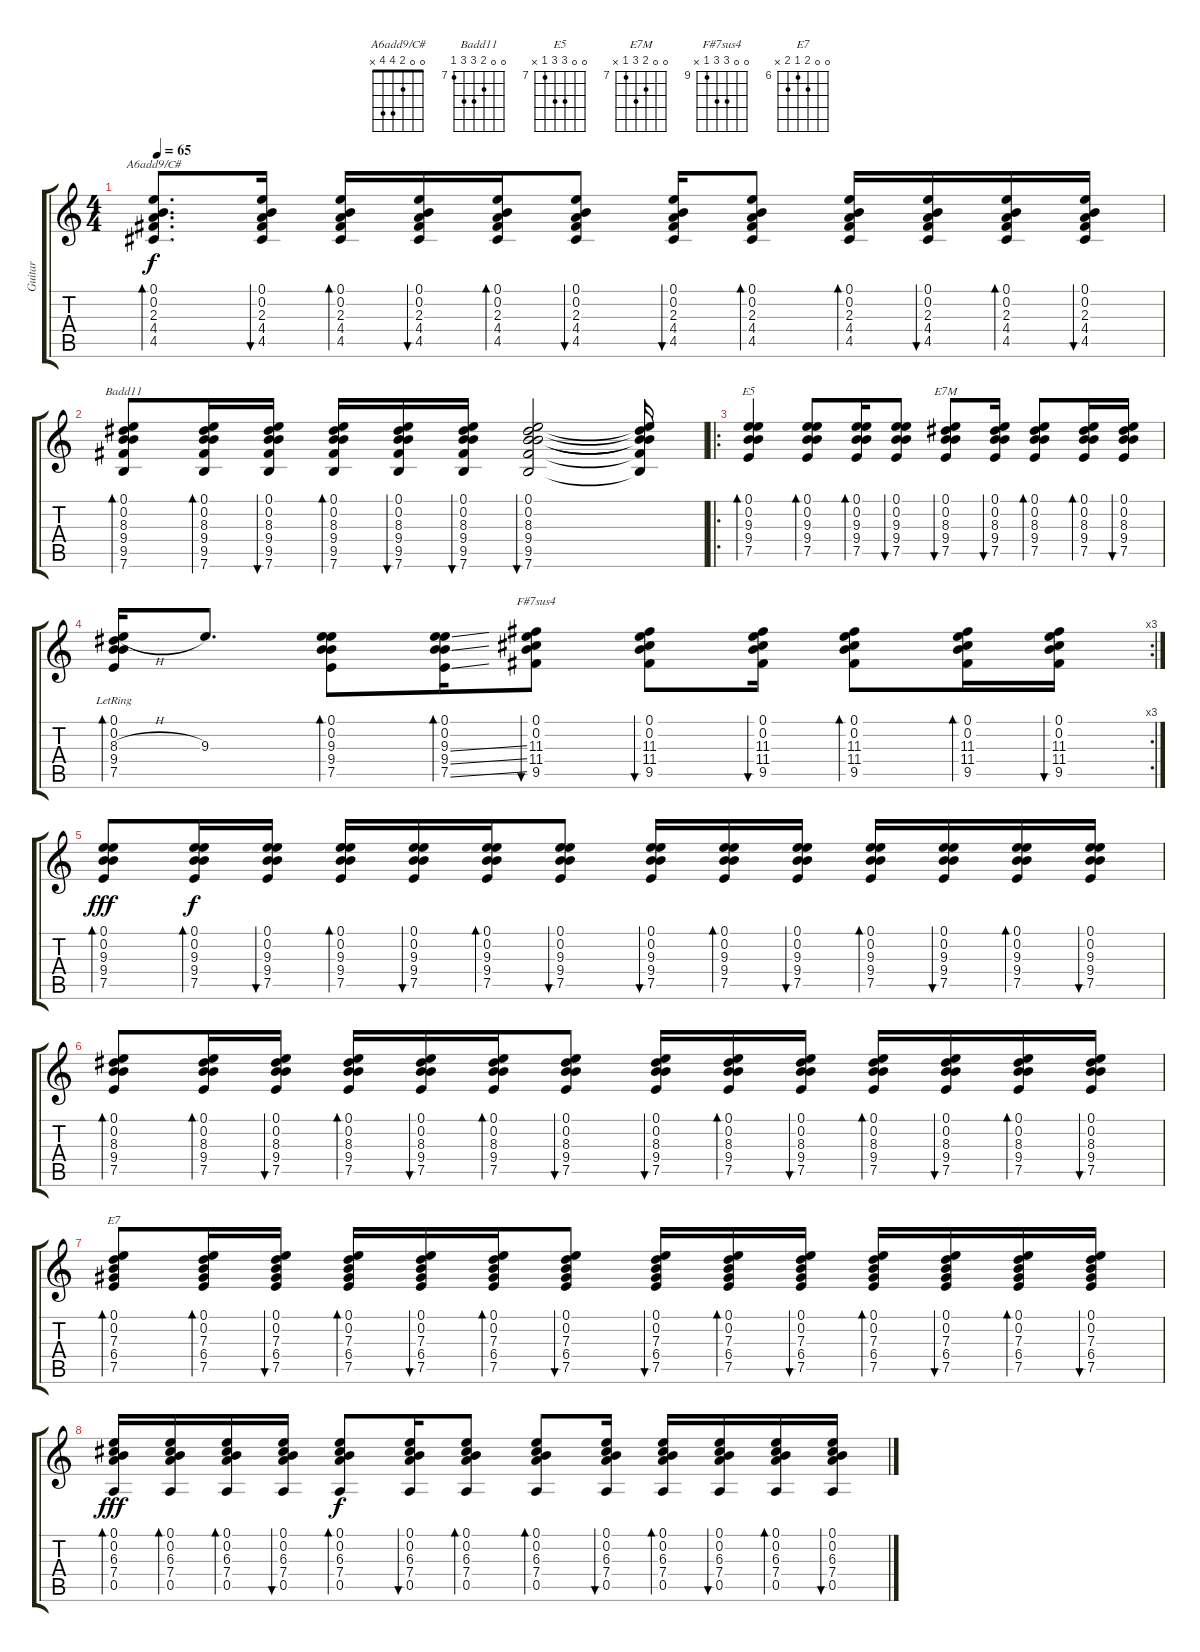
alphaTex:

\track ("Guitar" "Guitar") {instrument acousticguitarsteel}
\staff {score tabs}
\tuning (E4 B3 G3 D3 A2 E2) {hide}
\chord ("A6add9/C#" 0 0 2 4 4 x)
\chord ("Badd11" 0 0 8 9 9 7) {firstfret 7}
\chord ("E5" 0 0 9 9 7 x) {firstfret 7}
\chord ("E7M" 0 0 8 9 7 x) {firstfret 7}
\chord ("F#7sus4" 0 0 11 11 9 x) {firstfret 9}
\chord ("E7" 0 0 7 6 7 x) {firstfret 6}
\ts (4 4)
\tempo 65
\clef g2
\ks c
(0.1 0.2 2.3 4.4 4.5).8{d bd 30 ch "A6add9/C#" dy f} (0.1 0.2 2.3 4.4 4.5).16{bu 30} (0.1 0.2 2.3 4.4 4.5).16{bd 30} (0.1 0.2 2.3 4.4 4.5).16{bu 30} (0.1 0.2 2.3 4.4 4.5).16{bd 30} (0.1 0.2 2.3 4.4 4.5).8{bu 30} (0.1 0.2 2.3 4.4 4.5).16{bu 30} (0.1 0.2 2.3 4.4 4.5).8{bd 30} (0.1 0.2 2.3 4.4 4.5).16{bd 30} (0.1 0.2 2.3 4.4 4.5).16{bu 30} (0.1 0.2 2.3 4.4 4.5).16{bd 30} (0.1 0.2 2.3 4.4 4.5).16{bu 30} |
(0.1 0.2 8.3 9.4 9.5 7.6).8{bd 30 ch "Badd11"} (0.1 0.2 8.3 9.4 9.5 7.6).16{bd 30} (0.1 0.2 8.3 9.4 9.5 7.6).16{bu 30} (0.1 0.2 8.3 9.4 9.5 7.6).16{bd 30} (0.1 0.2 8.3 9.4 9.5 7.6).16{bu 30} (0.1 0.2 8.3 9.4 9.5 7.6).16{bu 30} (0.1 0.2 8.3 9.4 9.5 7.6).2{bu 30} (0.1{t} 0.2{t} 8.3{t} 9.4{t} 9.5{t} 7.6{t}).16 |
\ro
(0.1 0.2 9.3 9.4 7.5).4{bd 30 ch "E5"} (0.1 0.2 9.3 9.4 7.5).8{bd 30} (0.1 0.2 9.3 9.4 7.5).16{bd 30} (0.1 0.2 9.3 9.4 7.5).8{bu 30} (0.1 0.2 8.3 9.4 7.5).8{bu 30 ch "E7M"} (0.1 0.2 8.3 9.4 7.5).16{bu 30} (0.1 0.2 8.3 9.4 7.5).8{bd 30} (0.1 0.2 8.3 9.4 7.5).16{bd 30} (0.1 0.2 8.3 9.4 7.5).16{bu 30} |
\rc 3
(0.1{lr} 0.2{lr} 8.3{h} 9.4{lr} 7.5{lr}).16{bd 30} 9.3.8{d} (0.1 0.2 9.3 9.4 7.5).8{bd 30} (0.1 0.2 9.3{ss} 9.4{ss} 7.5{ss}).16{bd 30} (0.1 0.2 11.3 11.4 9.5).8{bu 30 ch "F#7sus4"} (0.1 0.2 11.3 11.4 9.5).8{bu 30} (0.1 0.2 11.3 11.4 9.5).16{bu 30} (0.1 0.2 11.3 11.4 9.5).8{bd 30} (0.1 0.2 11.3 11.4 9.5).16{bd 30} (0.1 0.2 11.3 11.4 9.5).16{bu 30} |
(0.1 0.2 9.3 9.4 7.5).8{bd 120 dy fff} (0.1 0.2 9.3 9.4 7.5).16{bd 30 dy f} (0.1 0.2 9.3 9.4 7.5).16{bu 30} (0.1 0.2 9.3 9.4 7.5).16{bd 30} (0.1 0.2 9.3 9.4 7.5).16{bu 30} (0.1 0.2 9.3 9.4 7.5).16{bd 30} (0.1 0.2 9.3 9.4 7.5).8{bu 30} (0.1 0.2 9.3 9.4 7.5).16{bu 30} (0.1 0.2 9.3 9.4 7.5).16{bd 30} (0.1 0.2 9.3 9.4 7.5).16{bu 30} (0.1 0.2 9.3 9.4 7.5).16{bd 30} (0.1 0.2 9.3 9.4 7.5).16{bu 30} (0.1 0.2 9.3 9.4 7.5).16{bd 30} (0.1 0.2 9.3 9.4 7.5).16{bu 30} |
(0.1 0.2 8.3 9.4 7.5).8{bd 30} (0.1 0.2 8.3 9.4 7.5).16{bd 30} (0.1 0.2 8.3 9.4 7.5).16{bu 30} (0.1 0.2 8.3 9.4 7.5).16{bd 30} (0.1 0.2 8.3 9.4 7.5).16{bu 30} (0.1 0.2 8.3 9.4 7.5).16{bd 30} (0.1 0.2 8.3 9.4 7.5).8{bu 30} (0.1 0.2 8.3 9.4 7.5).16{bu 30} (0.1 0.2 8.3 9.4 7.5).16{bd 30} (0.1 0.2 8.3 9.4 7.5).16{bu 30} (0.1 0.2 8.3 9.4 7.5).16{bd 30} (0.1 0.2 8.3 9.4 7.5).16{bu 30} (0.1 0.2 8.3 9.4 7.5).16{bd 30} (0.1 0.2 8.3 9.4 7.5).16{bu 30} |
(0.1 0.2 7.3 6.4 7.5).8{bd 30 ch "E7"} (0.1 0.2 7.3 6.4 7.5).16{bd 30} (0.1 0.2 7.3 6.4 7.5).16{bu 30} (0.1 0.2 7.3 6.4 7.5).16{bd 30} (0.1 0.2 7.3 6.4 7.5).16{bu 30} (0.1 0.2 7.3 6.4 7.5).16{bd 30} (0.1 0.2 7.3 6.4 7.5).8{bu 30} (0.1 0.2 7.3 6.4 7.5).16{bu 30} (0.1 0.2 7.3 6.4 7.5).16{bd 30} (0.1 0.2 7.3 6.4 7.5).16{bu 30} (0.1 0.2 7.3 6.4 7.5).16{bd 30} (0.1 0.2 7.3 6.4 7.5).16{bu 30} (0.1 0.2 7.3 6.4 7.5).16{bd 30} (0.1 0.2 7.3 6.4 7.5).16{bu 30} |
(0.1 0.2 6.3 7.4 0.5).16{bd 30 dy fff} (0.1 0.2 6.3 7.4 0.5).16{bd 30} (0.1 0.2 6.3 7.4 0.5).16{bd 30} (0.1 0.2 6.3 7.4 0.5).16{bu 30} (0.1 0.2 6.3 7.4 0.5).8{bd 30 dy f} (0.1 0.2 6.3 7.4 0.5).16{bu 120} (0.1 0.2 6.3 7.4 0.5).8{bd 30} (0.1 0.2 6.3 7.4 0.5).8{bd 30} (0.1 0.2 6.3 7.4 0.5).16{bu 30} (0.1 0.2 6.3 7.4 0.5).16{bd 30} (0.1 0.2 6.3 7.4 0.5).16{bu 30} (0.1 0.2 6.3 7.4 0.5).16{bd 30} (0.1 0.2 6.3 7.4 0.5).16{bu 30}
